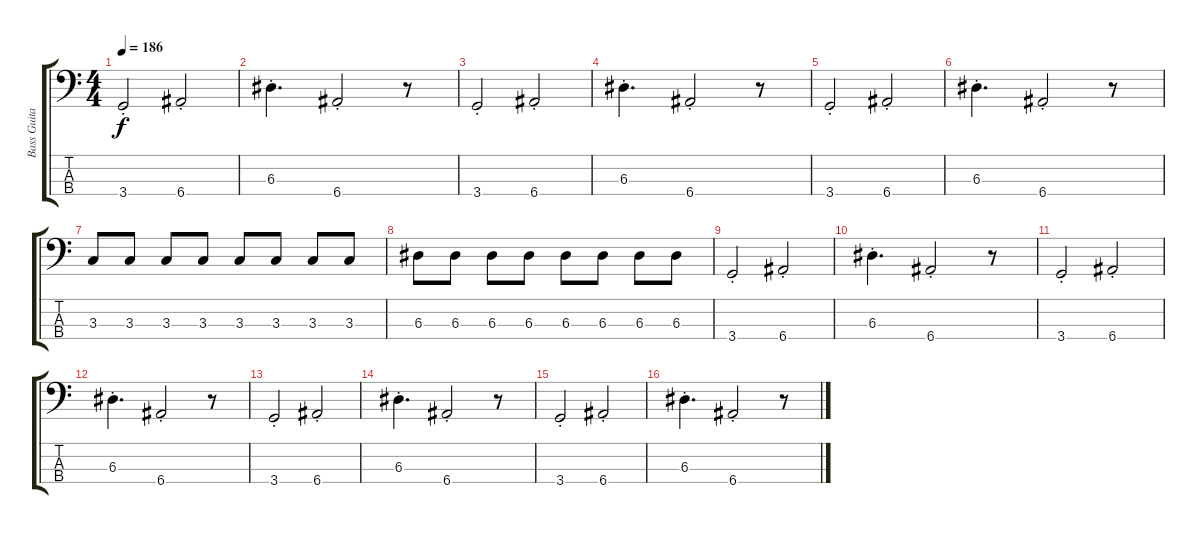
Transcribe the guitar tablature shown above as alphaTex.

\track ("Bass Guitar" "Bass Guita") {instrument electricbassfinger}
\staff {score tabs}
\tuning (G2 D2 A1 E1) {hide}
\ts (4 4)
\tempo 186
\clef f4
\ks c
3.4{st}.2{dy f} 6.4{st}.2 |
6.3{st}.4{d} 6.4{st}.2 r.8 |
3.4{st}.2 6.4{st}.2 |
6.3{st}.4{d} 6.4{st}.2 r.8 |
3.4{st}.2 6.4{st}.2 |
6.3{st}.4{d} 6.4{st}.2 r.8 |
3.3.8 3.3.8 3.3.8 3.3.8 3.3.8 3.3.8 3.3.8 3.3.8 |
6.3.8 6.3.8 6.3.8 6.3.8 6.3.8 6.3.8 6.3.8 6.3.8 |
3.4{st}.2 6.4{st}.2 |
6.3{st}.4{d} 6.4{st}.2 r.8 |
3.4{st}.2 6.4{st}.2 |
6.3{st}.4{d} 6.4{st}.2 r.8 |
3.4{st}.2 6.4{st}.2 |
6.3{st}.4{d} 6.4{st}.2 r.8 |
3.4{st}.2 6.4{st}.2 |
6.3{st}.4{d} 6.4{st}.2 r.8
